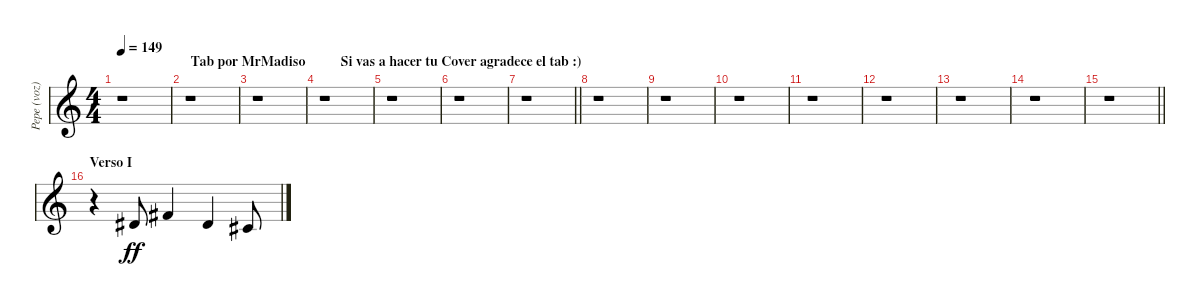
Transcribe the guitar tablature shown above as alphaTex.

\track ("Pepe (voz)" "Pepe (voz)") {instrument tenorsax}
\staff {score}
\tuning (Eb4 Bb3 Gb3 Db3 Ab2 Eb2) {hide}
\ts (4 4)
\section ("" "                     Tab por MrMadiso          Si vas a hacer tu Cover agradece el tab :)")
\tempo 149
\clef g2
\ks c
r.1{dy ff instrument tenorsax} |
r.1 |
r.1 |
r.1 |
r.1 |
r.1 |
\barLineRight lightlight
r.1 |
r.1 |
r.1 |
r.1 |
r.1 |
r.1 |
r.1 |
r.1 |
\barLineRight lightlight
r.1 |
\section ("" "Verso I")
r.4 9.3.8 8.2.4 9.3.4 7.3.8
